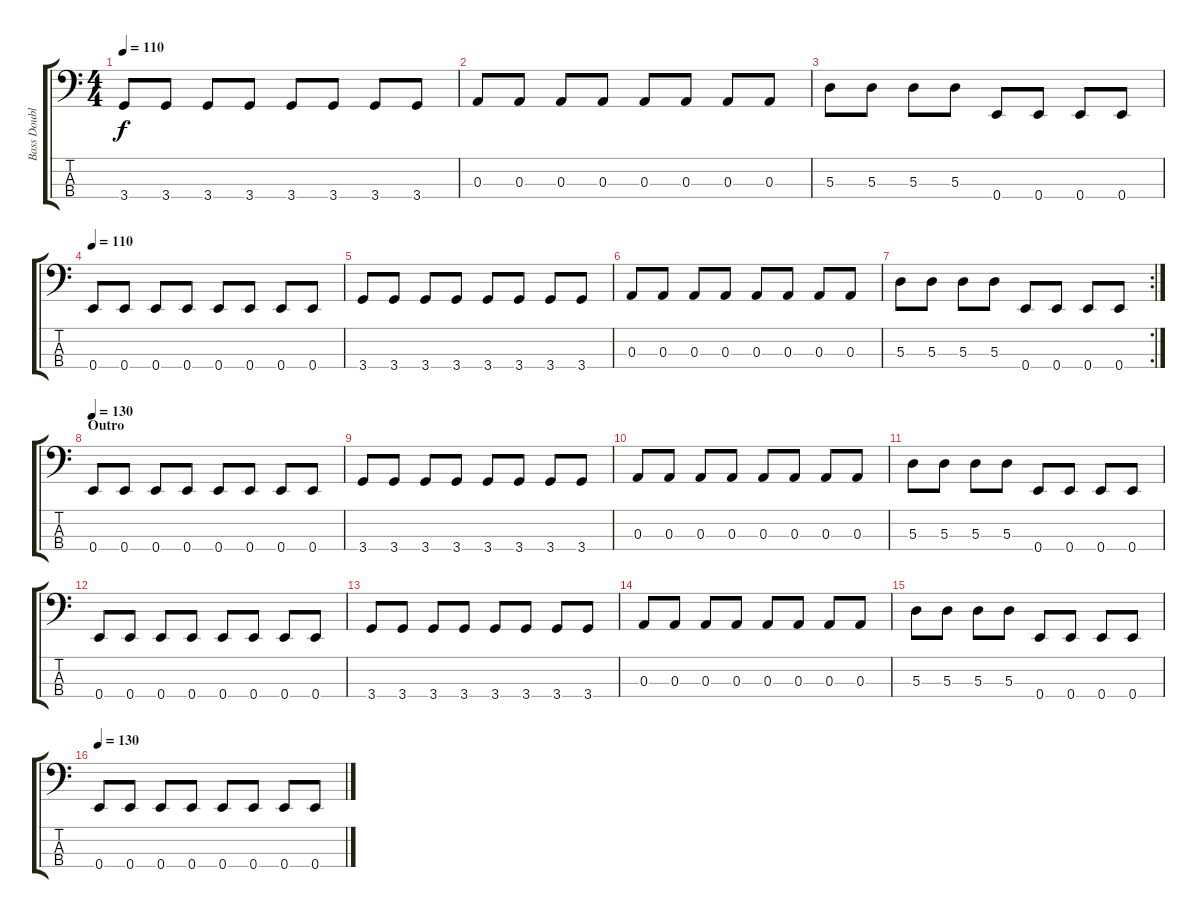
\track ("Bass Double" "Bass Doubl") {instrument slapbass2}
\staff {score tabs}
\tuning (G2 D2 A1 E1) {hide}
\ts (4 4)
\tempo 110
\clef f4
\ks c
3.4.8{dy f} 3.4.8 3.4.8 3.4.8 3.4.8 3.4.8 3.4.8 3.4.8 |
0.3.8 0.3.8 0.3.8 0.3.8 0.3.8 0.3.8 0.3.8 0.3.8 |
5.3.8 5.3.8 5.3.8 5.3.8 0.4.8 0.4.8 0.4.8 0.4.8 |
\tempo 110
0.4.8 0.4.8 0.4.8 0.4.8 0.4.8 0.4.8 0.4.8 0.4.8 |
3.4.8 3.4.8 3.4.8 3.4.8 3.4.8 3.4.8 3.4.8 3.4.8 |
0.3.8 0.3.8 0.3.8 0.3.8 0.3.8 0.3.8 0.3.8 0.3.8 |
\rc 2
5.3.8 5.3.8 5.3.8 5.3.8 0.4.8 0.4.8 0.4.8 0.4.8 |
\section ("" "Outro")
\tempo 130
0.4.8 0.4.8 0.4.8 0.4.8 0.4.8 0.4.8 0.4.8 0.4.8 |
3.4.8 3.4.8 3.4.8 3.4.8 3.4.8 3.4.8 3.4.8 3.4.8 |
0.3.8 0.3.8 0.3.8 0.3.8 0.3.8 0.3.8 0.3.8 0.3.8 |
5.3.8 5.3.8 5.3.8 5.3.8 0.4.8 0.4.8 0.4.8 0.4.8 |
0.4.8 0.4.8 0.4.8 0.4.8 0.4.8 0.4.8 0.4.8 0.4.8 |
3.4.8 3.4.8 3.4.8 3.4.8 3.4.8 3.4.8 3.4.8 3.4.8 |
0.3.8 0.3.8 0.3.8 0.3.8 0.3.8 0.3.8 0.3.8 0.3.8 |
5.3.8 5.3.8 5.3.8 5.3.8 0.4.8 0.4.8 0.4.8 0.4.8 |
\tempo 130
0.4.8 0.4.8 0.4.8 0.4.8 0.4.8 0.4.8 0.4.8 0.4.8
